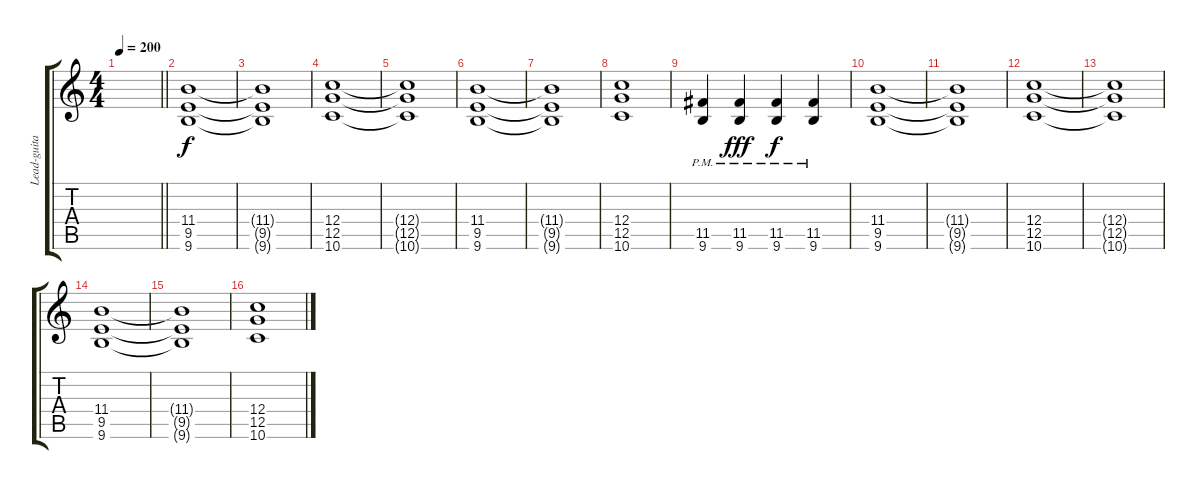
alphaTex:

\track ("Lead-guitar" "Lead-guita") {instrument distortionguitar}
\staff {score tabs}
\tuning (D4 A3 F3 C3 G2 D2) {hide}
\ts (4 4)
\tempo 200
\clef g2
\barLineRight lightlight
\ks c
|
(11.4 9.5 9.6).1 |
(11.4{t} 9.5{t} 9.6{t}).1 |
(12.4 12.5 10.6).1 |
(12.4{t} 12.5{t} 10.6{t}).1 |
(11.4 9.5 9.6).1 |
(11.4{t} 9.5{t} 9.6{t}).1 |
(12.4 12.5 10.6).1 |
(11.5{pm} 9.6{pm}).4 (11.5{pm} 9.6{pm}).4{dy fff} (11.5{pm} 9.6{pm}).4{dy f} (11.5{pm} 9.6{pm}).4 |
(11.4 9.5 9.6).1 |
(11.4{t} 9.5{t} 9.6{t}).1 |
(12.4 12.5 10.6).1 |
(12.4{t} 12.5{t} 10.6{t}).1 |
(11.4 9.5 9.6).1 |
(11.4{t} 9.5{t} 9.6{t}).1 |
(12.4 12.5 10.6).1
